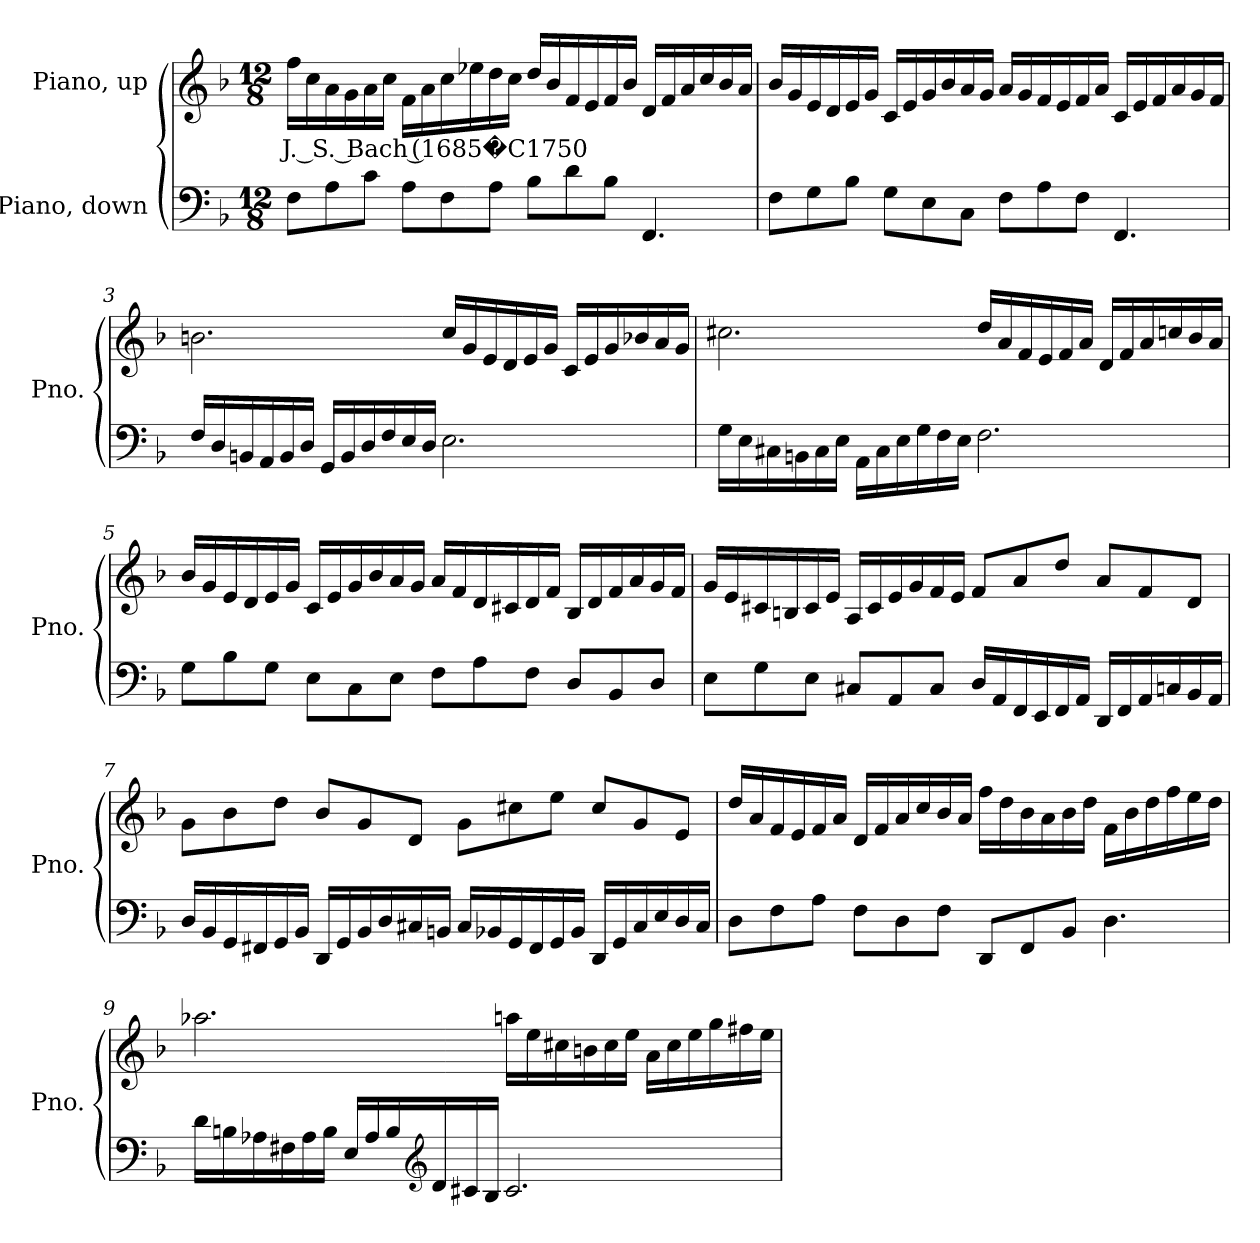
**kern	**kern	**text
*part2	*part1	*part1
*staff2	*staff1	*staff1
*I"Piano, down	*I"Piano, up	*
*I'Pno.	*I'Pno.	*
*clefF4	*clefG2	*
*k[b-]	*k[b-]	*
*M12/8	*M12/8	*
*MM104	*MM104	*
=1	=1	=1
!	!	!LO:LY:b
8F\L	16ff\LL	J. S. Bach (1685�C1750
.	16cc\	.
8A\	16a\	.
.	16g\	.
8c\J	16a\	.
.	16cc\JJ	.
8A\L	16f\LL	.
.	16a\	.
8F\	16cc\	.
.	16ee-X\	.
8A\J	16dd\	.
.	16cc\JJ	.
8B-\L	16dd/LL	.
.	16b-/	.
8d\	16f/	.
.	16e/	.
8B-\J	16f/	.
.	16b-/JJ	.
4.FF/	16d/LL	.
.	16f/	.
.	16a/	.
.	16cc/	.
.	16b-/	.
.	16a/JJ	.
!!LO:LB:g=z
=2	=2	=2
8F\L	16b-/LL	.
.	16g/	.
8G\	16e/	.
.	16d/	.
8B-\J	16e/	.
.	16g/JJ	.
8G\L	16c/LL	.
.	16e/	.
8E\	16g/	.
.	16b-/	.
8C\J	16a/	.
.	16g/JJ	.
8F\L	16a/LL	.
.	16g/	.
8A\	16f/	.
.	16e/	.
8F\J	16f/	.
.	16a/JJ	.
4.FF/	16c/LL	.
.	16e/	.
.	16f/	.
.	16a/	.
.	16g/	.
.	16f/JJ	.
!!LO:LB:g=z
=3	=3	=3
16F/LL	2.bn\	.
16D/	.	.
16BBn/	.	.
16AA/	.	.
16BB/	.	.
16D/JJ	.	.
16GG/LL	.	.
16BB/	.	.
16D/	.	.
16F/	.	.
16E/	.	.
16D/JJ	.	.
2.E\	16cc/LL	.
.	16g/	.
.	16e/	.
.	16d/	.
.	16e/	.
.	16g/JJ	.
.	16c/LL	.
.	16e/	.
.	16g/	.
.	16b-X/	.
.	16a/	.
.	16g/JJ	.
!!LO:LB:g=z
=4	=4	=4
16G\LL	2.cc#X\	.
16E\	.	.
16C#X\	.	.
16BBn\	.	.
16C#\	.	.
16E\JJ	.	.
16AA\LL	.	.
16C#\	.	.
16E\	.	.
16G\	.	.
16F\	.	.
16E\JJ	.	.
2.F\	16dd/LL	.
.	16a/	.
.	16f/	.
.	16e/	.
.	16f/	.
.	16a/JJ	.
.	16d/LL	.
.	16f/	.
.	16a/	.
.	16ccn/	.
.	16b-/	.
.	16a/JJ	.
!!LO:LB:g=z
=5	=5	=5
8G\L	16b-/LL	.
.	16g/	.
8B-\	16e/	.
.	16d/	.
8G\J	16e/	.
.	16g/JJ	.
8E\L	16c/LL	.
.	16e/	.
8C\	16g/	.
.	16b-/	.
8E\J	16a/	.
.	16g/JJ	.
8F\L	16a/LL	.
.	16f/	.
8A\	16d/	.
.	16c#X/	.
8F\J	16d/	.
.	16f/JJ	.
8D/L	16B-/LL	.
.	16d/	.
8BB-/	16f/	.
.	16a/	.
8D/J	16g/	.
.	16f/JJ	.
!!LO:LB:g=z
=6	=6	=6
8E\L	16g/LL	.
.	16e/	.
8G\	16c#X/	.
.	16Bn/	.
8E\J	16c#/	.
.	16e/JJ	.
8C#X/L	16A/LL	.
.	16c#/	.
8AA/	16e/	.
.	16g/	.
8C#/J	16f/	.
.	16e/JJ	.
16D/LL	8f/L	.
16AA/	.	.
16FF/	8a/	.
16EE/	.	.
16FF/	8dd/J	.
16AA/JJ	.	.
16DD/LL	8a/L	.
16FF/	.	.
16AA/	8f/	.
16Cn/	.	.
16BB-/	8d/J	.
16AA/JJ	.	.
!!LO:PB:g=z
=7	=7	=7
16D/LL	8g\L	.
16BB-/	.	.
16GG/	8b-\	.
16FF#X/	.	.
16GG/	8dd\J	.
16BB-/JJ	.	.
16DD/LL	8b-/L	.
16GG/	.	.
16BB-/	8g/	.
16D/	.	.
16C#X/	8d/J	.
16BBn/JJ	.	.
16C#/LL	8g\L	.
16BB-X/	.	.
16GG/	8cc#X\	.
16FF#/	.	.
16GG/	8ee\J	.
16BB-/JJ	.	.
16DD/LL	8cc#/L	.
16GG/	.	.
16C#/	8g/	.
16E/	.	.
16D/	8e/J	.
16C#/JJ	.	.
!!LO:LB:g=z
=8	=8	=8
8D\L	16dd/LL	.
.	16a/	.
8F\	16f/	.
.	16e/	.
8A\J	16f/	.
.	16a/JJ	.
8F\L	16d/LL	.
.	16f/	.
8D\	16a/	.
.	16cc/	.
8F\J	16b-/	.
.	16a/JJ	.
8DD/L	16ff\LL	.
.	16dd\	.
8FF/	16b-\	.
.	16a\	.
8BB-/J	16b-\	.
.	16dd\JJ	.
4.D\	16f\LL	.
.	16b-\	.
.	16dd\	.
.	16ff\	.
.	16ee\	.
.	16dd\JJ	.
!!LO:LB:g=z
=9	=9	=9
16d\LL	2.aa-X\	.
16Bn\	.	.
16A-X\	.	.
16F#X\	.	.
16A-\	.	.
16B\JJ	.	.
16E/LL	.	.
16A-/	.	.
16B/	.	.
*clefG2	*	*
16d/	.	.
16c#X/	.	.
16B/JJ	.	.
2.c#/	16aan\LL	.
.	16ee\	.
.	16cc#X\	.
.	16bn\	.
.	16cc#\	.
.	16ee\JJ	.
.	16a\LL	.
.	16cc#\	.
.	16ee\	.
.	16gg\	.
.	16ff#X\	.
.	16ee\JJ	.
=	=	=
*-	*-	*-
